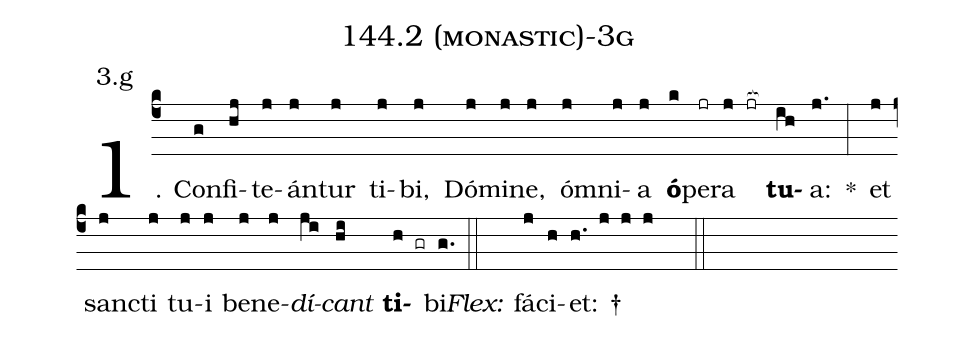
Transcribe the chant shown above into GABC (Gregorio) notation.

name: 144.2 (monastic)-3g;
annotation: 3.g;
%%
(c4)1. Con(g)fi(hj)te(j)án(j)tur(j) ti(j)bi,(j) Dó(j)mi(j)ne,(j) óm(j)ni(j)a(j) <b>ó</b>(k)pe(jr)ra(j jr[ocb:1{]) <b>tu</b>(ih[ocb:0}])a:(j.) *(:) et(j) sanc(j)ti(j) tu(j)i(j) be(j)ne(j)<i>dí</i>(ji)<i>cant</i>(hi) <b>ti</b>(h gr)bi.(g.) (::)
<i>Flex:</i>()  fá(j)ci(h)et: †(h. j j j  ::)
